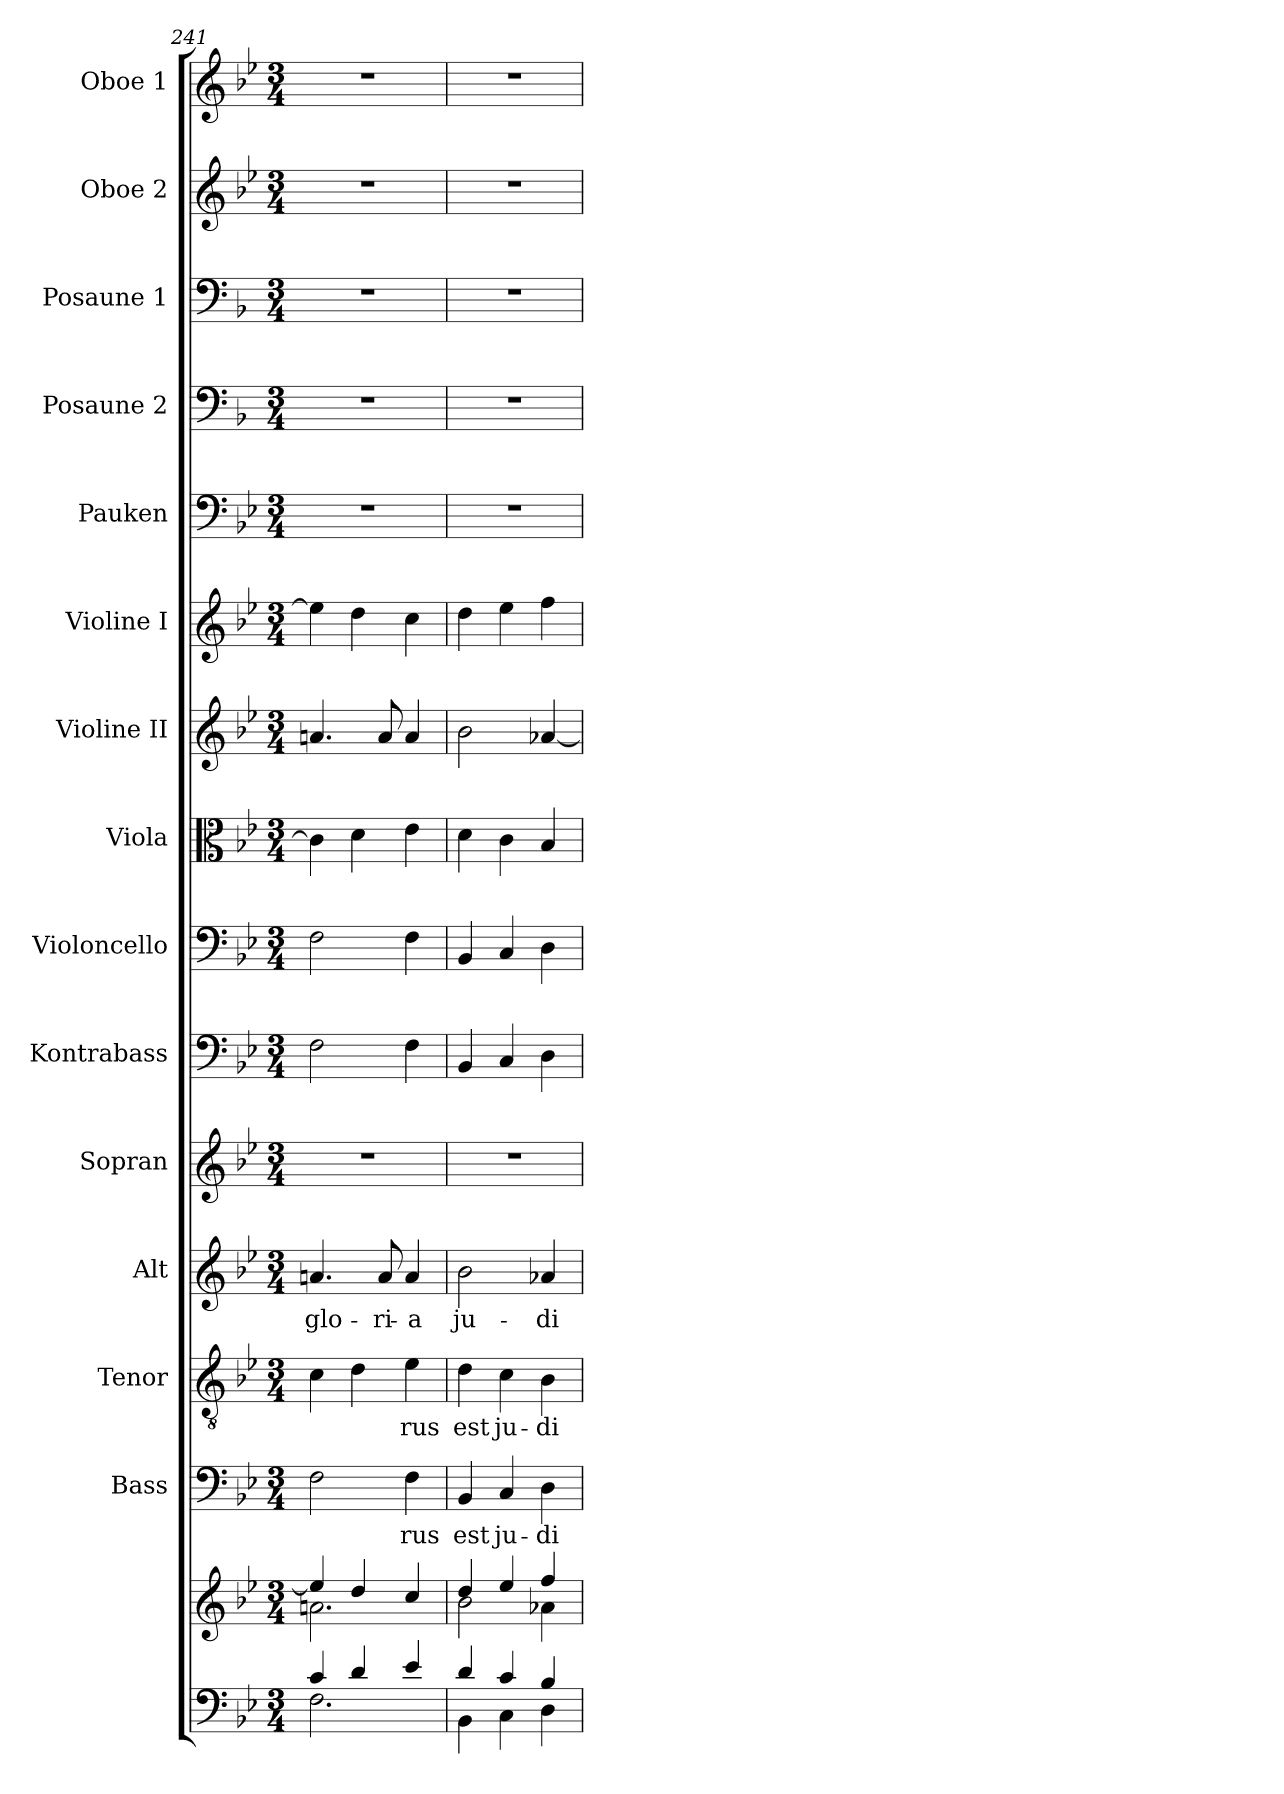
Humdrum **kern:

**kern	**kern	**kern	**text	**kern	**text	**kern	**text	**kern	**kern	**kern	**kern	**kern	**kern	**kern	**kern	**kern	**kern	**kern
*part15	*part15	*part14	*part14	*part13	*part13	*part12	*part12	*part11	*part10	*part9	*part8	*part7	*part6	*part5	*part4	*part3	*part2	*part1
*staff16	*staff15	*staff14	*staff14	*staff13	*staff13	*staff12	*staff12	*staff11	*staff10	*staff9	*staff8	*staff7	*staff6	*staff5	*staff4	*staff3	*staff2	*staff1
*	*	*I"Bass	*	*I"Tenor	*	*I"Alt	*	*I"Sopran	*I"Kontrabass	*I"Violoncello	*I"Viola	*I"Violine II	*I"Violine I	*I"Pauken	*I"Posaune 2	*I"Posaune 1	*I"Oboe 2	*I"Oboe 1
*	*	*I'B.	*	*I'T.	*	*I'A.	*	*I'S.	*I'Kb.	*I'Vc.	*I'Vla.	*I'Vl. II	*I'Vl. I	*I'Pk.	*I'Pos. 2	*I'Pos. 1	*I'Ob. 2	*I'Ob. 1
*clefF4	*clefG2	*clefF4	*	*clefGv2	*	*clefG2	*	*clefG2	*clefF4	*clefF4	*clefC3	*clefG2	*clefG2	*clefF4	*clefF4	*clefF4	*clefG2	*clefG2
*	*	*	*	*	*	*	*	*	*ITrd7c12	*	*	*	*	*	*ITrd4c7	*ITrd4c7	*	*
*k[b-e-]	*k[b-e-]	*k[b-e-]	*	*k[b-e-]	*	*k[b-e-]	*	*k[b-e-]	*k[b-e-]	*k[b-e-]	*k[b-e-]	*k[b-e-]	*k[b-e-]	*k[b-e-]	*k[b-e-]	*k[b-e-]	*k[b-e-]	*k[b-e-]
*B-:	*B-:	*B-:	*	*B-:	*	*B-:	*	*B-:	*B-:	*B-:	*B-:	*B-:	*B-:	*B-:	*B-:	*B-:	*B-:	*B-:
*M3/4	*M3/4	*M3/4	*	*M3/4	*	*M3/4	*	*M3/4	*M3/4	*M3/4	*M3/4	*M3/4	*M3/4	*M3/4	*M3/4	*M3/4	*M3/4	*M3/4
=241	=241	=241	=241	=241	=241	=241	=241	=241	=241	=241	=241	=241	=241	=241	=241	=241	=241	=241
*^	*^	*	*	*	*	*	*	*	*	*	*	*	*	*	*	*	*	*
!	!	!	!	!	!	!	!	!	!LO:LY:b	!	!	!	!	!	!	!	!	!	!	!
4c/	2.F\	4ee-/]	2.an\	2F\	.	4c\	.	4.an/	glo-	2.r	2FF\	2F\	4c\]	4.an/	4ee-\]	2.r	2.r	2.r	2.r	2.r
4d/	.	4dd/	.	.	.	4d\	.	.	.	.	.	.	4d\	.	4dd\	.	.	.	.	.
!	!	!	!	!	!	!	!	!	!LO:LY:b	!	!	!	!	!	!	!	!	!	!	!
.	.	.	.	.	.	.	.	8a/	-ri-	.	.	.	.	8a/	.	.	.	.	.	.
!	!	!	!	!	!LO:LY:b	!	!LO:LY:b	!	!LO:LY:b	!	!	!	!	!	!	!	!	!	!	!
4e-/	.	4cc/	.	4F\	-rus	4e-\	-rus	4a/	-a	.	4FF\	4F\	4e-\	4a/	4cc\	.	.	.	.	.
!!LO:PB:g=z
=242	=242	=242	=242	=242	=242	=242	=242	=242	=242	=242	=242	=242	=242	=242	=242	=242	=242	=242	=242	=242
!	!	!	!	!	!LO:LY:b	!	!LO:LY:b	!	!LO:LY:b	!	!	!	!	!	!	!	!	!	!	!
4d/	4BB-\	4dd/	2b-\	4BB-/	est	4d\	est	2b-\	ju-	2.r	4BBB-/	4BB-/	4d\	2b-\	4dd\	2.r	2.r	2.r	2.r	2.r
!	!	!	!	!	!LO:LY:b	!	!LO:LY:b	!	!	!	!	!	!	!	!	!	!	!	!	!
4c/	4C\	4ee-/	.	4C/	ju-	4c\	ju-	.	.	.	4CC/	4C/	4c\	.	4ee-\	.	.	.	.	.
!	!	!	!	!	!LO:LY:b	!	!LO:LY:b	!	!LO:LY:b	!	!	!	!	!	!	!	!	!	!	!
4B-/	4D\	4ff/	4a-X\	4D\	-di-	4B-\	-di-	4a-X/	-di-	.	4DD\	4D\	4B-/	[4a-X/	4ff\	.	.	.	.	.
*v	*v	*	*	*	*	*	*	*	*	*	*	*	*	*	*	*	*	*	*	*
*	*v	*v	*	*	*	*	*	*	*	*	*	*	*	*	*	*	*	*	*
=	=	=	=	=	=	=	=	=	=	=	=	=	=	=	=	=	=	=
*-	*-	*-	*-	*-	*-	*-	*-	*-	*-	*-	*-	*-	*-	*-	*-	*-	*-	*-
